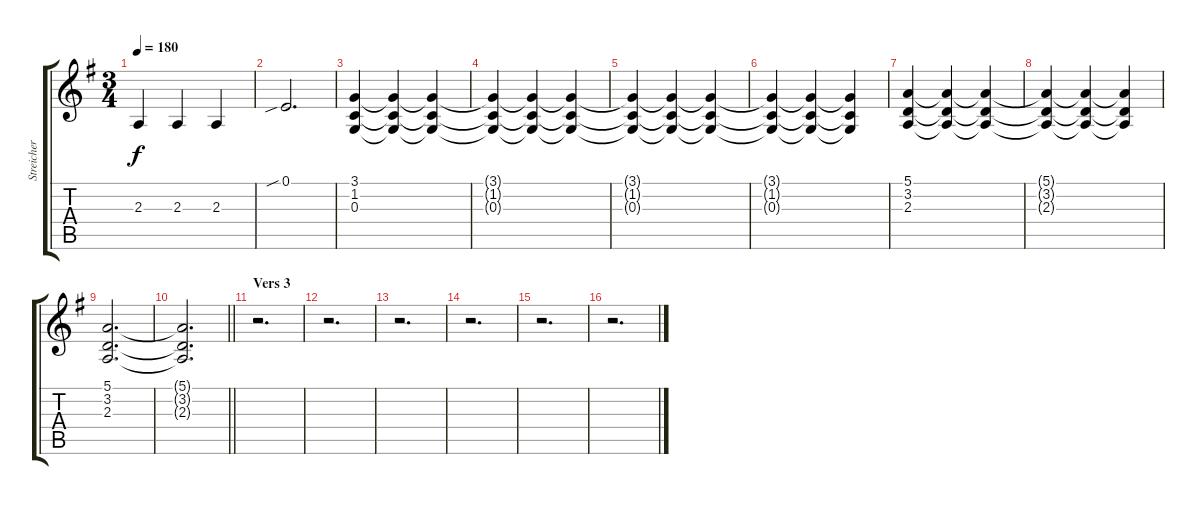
\track ("Streicher" "Streicher") {instrument stringensemble1 bank 48}
\staff {score tabs}
\tuning (E4 B3 G3 D3 A2 E2) {hide}
\ts (3 4)
\tempo 180
\clef g2
\ks eminor
2.3.4{dy f} 2.3.4 2.3.4 |
0.1{sib}.2{d} |
(3.1 1.2 0.3).4 (3.1{t} 1.2{t} 0.3{t}).4 (3.1{t} 1.2{t} 0.3{t}).4 |
(3.1{t} 1.2{t} 0.3{t}).4 (3.1{t} 1.2{t} 0.3{t}).4 (3.1{t} 1.2{t} 0.3{t}).4 |
(3.1{t} 1.2{t} 0.3{t}).4 (3.1{t} 1.2{t} 0.3{t}).4 (3.1{t} 1.2{t} 0.3{t}).4 |
(3.1{t} 1.2{t} 0.3{t}).4 (3.1{t} 1.2{t} 0.3{t}).4 (3.1{t} 1.2{t} 0.3{t}).4 |
(5.1 3.2 2.3).4 (5.1{t} 3.2{t} 2.3{t}).4 (5.1{t} 3.2{t} 2.3{t}).4 |
(5.1{t} 3.2{t} 2.3{t}).4 (5.1{t} 3.2{t} 2.3{t}).4 (5.1{t} 3.2{t} 2.3{t}).4 |
(5.1 3.2 2.3).2{d} |
\barLineRight lightlight
(5.1{t} 3.2{t} 2.3{t}).2{d} |
\section ("" "Vers 3")
r.2{d} |
r.2{d} |
r.2{d} |
r.2{d} |
r.2{d} |
r.2{d}
